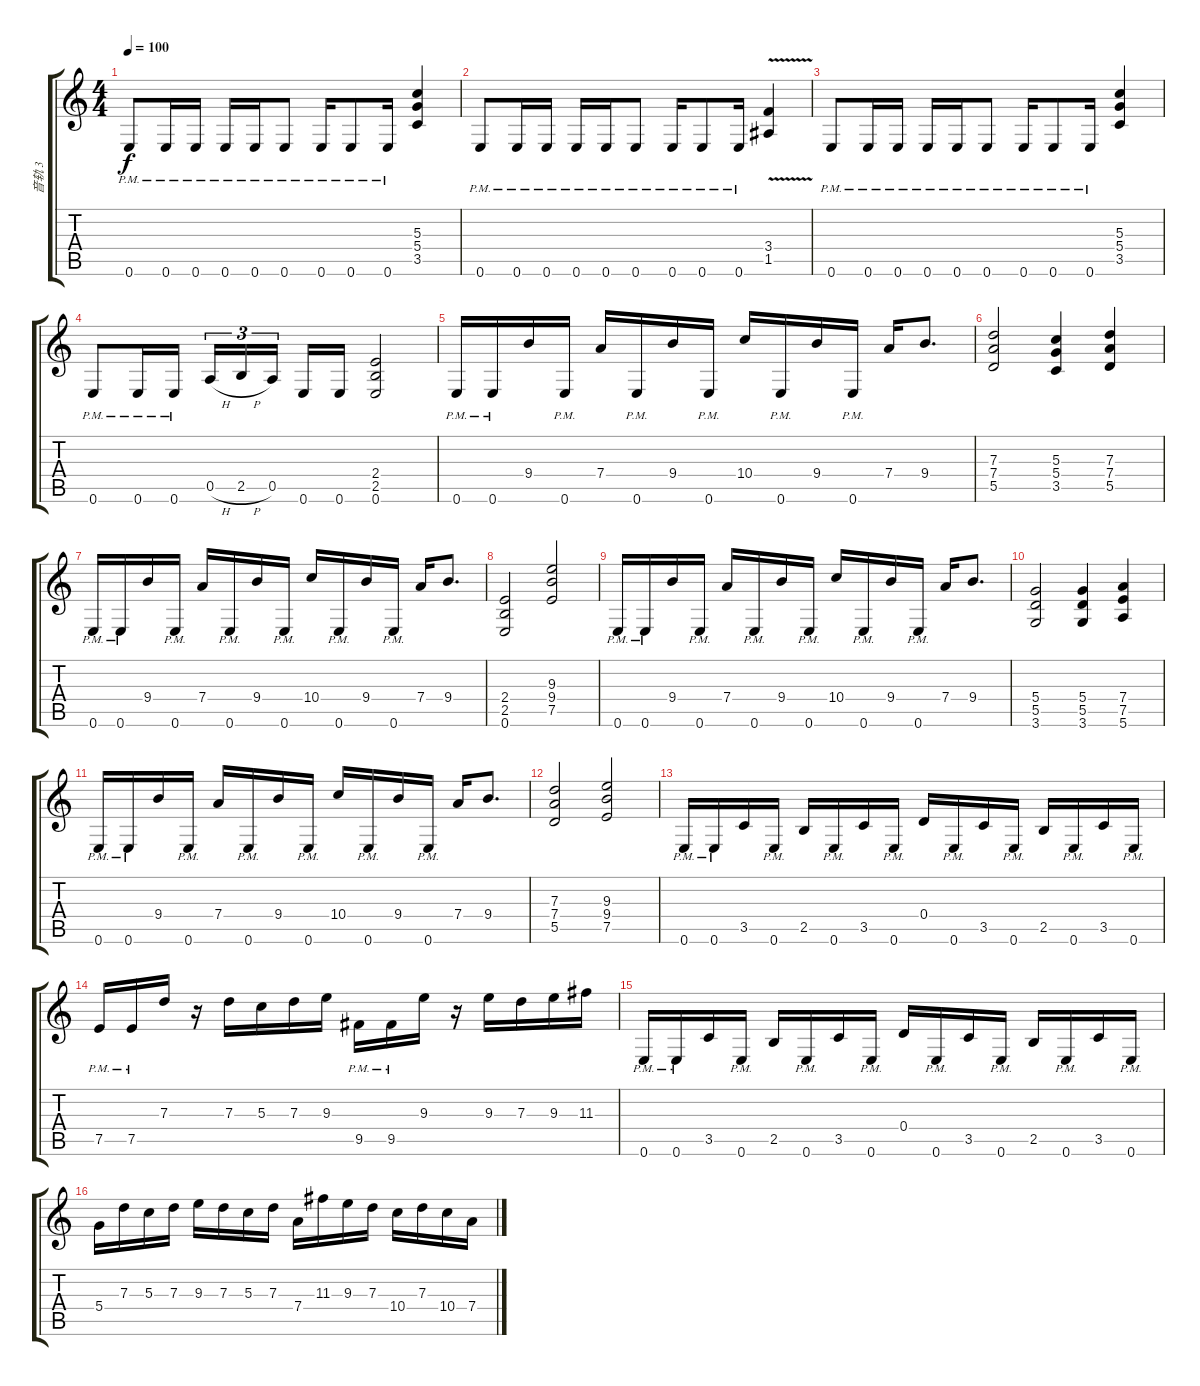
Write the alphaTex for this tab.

\track ("音轨 3" "音轨 3") {instrument distortionguitar}
\staff {score tabs}
\tuning (E4 B3 G3 D3 A2 E2) {hide}
\ts (4 4)
\tempo 100
\clef g2
\ks c
0.6{pm}.8{dy f} 0.6{pm}.16 0.6{pm}.16 0.6{pm}.16 0.6{pm}.16 0.6{pm}.8 0.6{pm}.16 0.6{pm}.8 0.6{pm}.16 (5.3 5.4 3.5).4 |
0.6{pm}.8 0.6{pm}.16 0.6{pm}.16 0.6{pm}.16 0.6{pm}.16 0.6{pm}.8 0.6{pm}.16 0.6{pm}.8 0.6{pm}.16 (3.4 1.5{v}).4 |
0.6{pm}.8 0.6{pm}.16 0.6{pm}.16 0.6{pm}.16 0.6{pm}.16 0.6{pm}.8 0.6{pm}.16 0.6{pm}.8 0.6{pm}.16 (5.3 5.4 3.5).4 |
0.6{pm}.8 0.6{pm}.16 0.6{pm}.16 0.5{h}.16{tu (3 2)} 2.5{h}.16{tu (3 2)} 0.5.16{tu (3 2) beam splitsecondary} 0.6.16 0.6.16 (2.4 2.5 0.6).2 |
0.6{pm}.16 0.6{pm}.16 9.4.16 0.6{pm}.16 7.4.16 0.6{pm}.16 9.4.16 0.6{pm}.16 10.4.16 0.6{pm}.16 9.4.16 0.6{pm}.16 7.4.16 9.4.8{d} |
(7.3 7.4 5.5).2 (5.3 5.4 3.5).4 (7.3 7.4 5.5).4 |
0.6{pm}.16 0.6{pm}.16 9.4.16 0.6{pm}.16 7.4.16 0.6{pm}.16 9.4.16 0.6{pm}.16 10.4.16 0.6{pm}.16 9.4.16 0.6{pm}.16 7.4.16 9.4.8{d} |
(2.4 2.5 0.6).2 (9.3 9.4 7.5).2 |
0.6{pm}.16 0.6{pm}.16 9.4.16 0.6{pm}.16 7.4.16 0.6{pm}.16 9.4.16 0.6{pm}.16 10.4.16 0.6{pm}.16 9.4.16 0.6{pm}.16 7.4.16 9.4.8{d} |
(5.4 5.5 3.6).2 (5.4 5.5 3.6).4 (7.4 7.5 5.6).4 |
0.6{pm}.16 0.6{pm}.16 9.4.16 0.6{pm}.16 7.4.16 0.6{pm}.16 9.4.16 0.6{pm}.16 10.4.16 0.6{pm}.16 9.4.16 0.6{pm}.16 7.4.16 9.4.8{d} |
(7.3 7.4 5.5).2 (9.3 9.4 7.5).2 |
0.6{pm}.16 0.6{pm}.16 3.5.16 0.6{pm}.16 2.5.16 0.6{pm}.16 3.5.16 0.6{pm}.16 0.4.16 0.6{pm}.16 3.5.16 0.6{pm}.16 2.5.16 0.6{pm}.16 3.5.16 0.6{pm}.16 |
7.5{pm}.16 7.5{pm}.16 7.3.16 r.16 7.3.16 5.3.16 7.3.16 9.3.16 9.5{pm}.16 9.5{pm}.16 9.3.16 r.16 9.3.16 7.3.16 9.3.16 11.3.16 |
0.6{pm}.16 0.6{pm}.16 3.5.16 0.6{pm}.16 2.5.16 0.6{pm}.16 3.5.16 0.6{pm}.16 0.4.16 0.6{pm}.16 3.5.16 0.6{pm}.16 2.5.16 0.6{pm}.16 3.5.16 0.6{pm}.16 |
5.4.16 7.3.16 5.3.16 7.3.16 9.3.16 7.3.16 5.3.16 7.3.16 7.4.16 11.3.16 9.3.16 7.3.16 10.4.16 7.3.16 10.4.16 7.4.16
